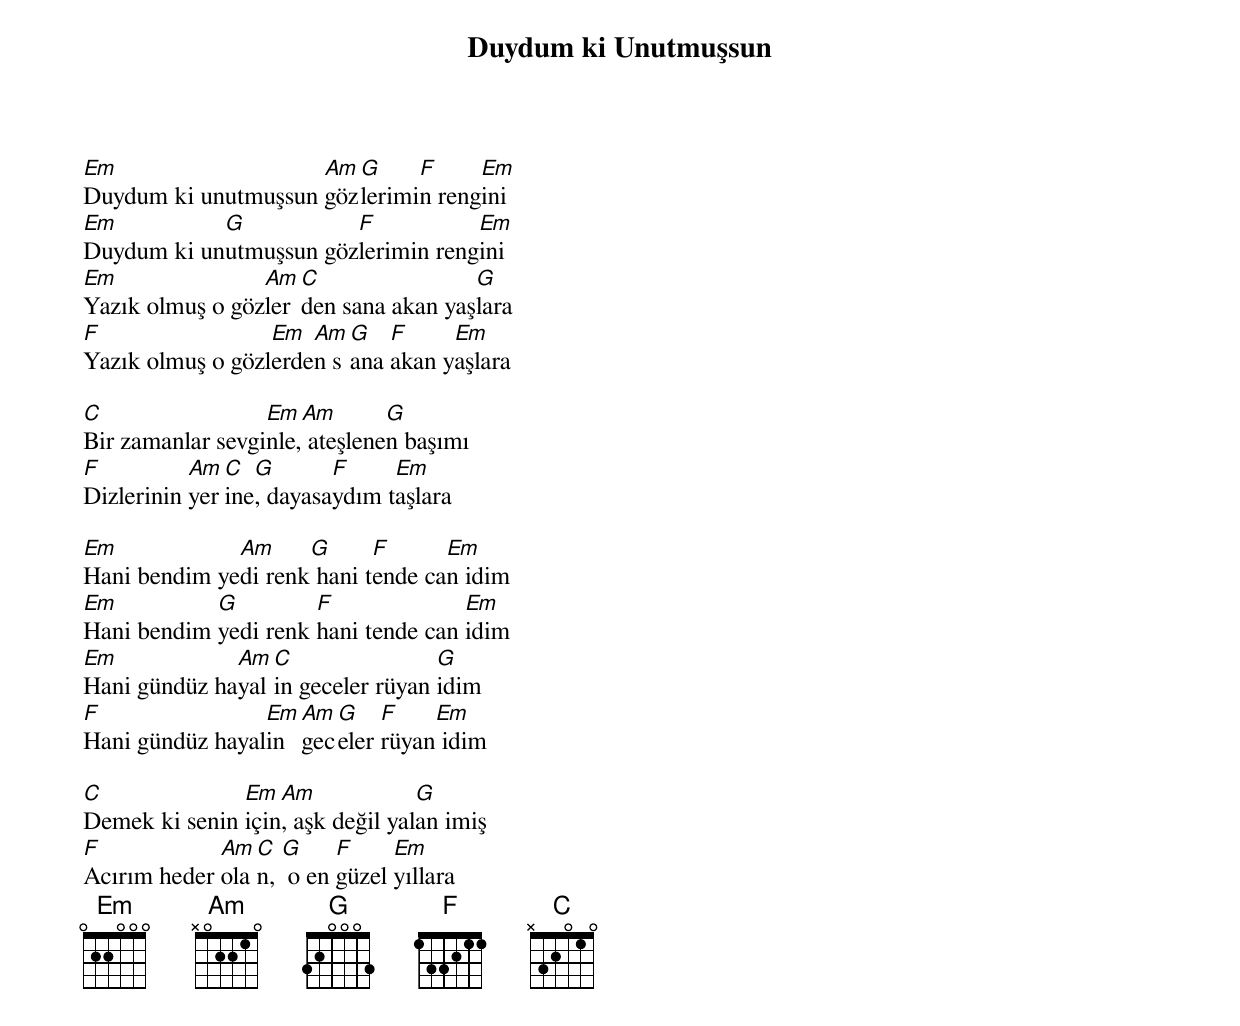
{title: Duydum ki Unutmuşsun}
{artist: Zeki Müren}

Em                   Am G     F     Em
Duydum ki unutmuşsun gözlerimin rengini
Em          G           F           Em
Duydum ki unutmuşsun gözlerimin rengini
Em               Am C                G
Yazık olmuş o gözlerden sana akan yaşlara
F                 Em  Am G   F     Em
Yazık olmuş o gözlerden sana akan yaşlara

C                 Em  Am       G
Bir zamanlar sevginle, ateşlenen başımı
F          Am C  G       F     Em
Dizlerinin yerine, dayasaydım taşlara

Em            Am     G      F      Em
Hani bendim yedi renk hani tende can idim
Em          G         F              Em
Hani bendim yedi renk hani tende can idim
Em            Am C                G
Hani gündüz hayalin geceler rüyan idim
F                Em Am G    F    Em
Hani gündüz hayalin geceler rüyan idim

C              Em  Am             G
Demek ki senin için, aşk değil yalan imiş
F            Am C  G     F     Em
Acırım heder olan,  o en güzel yıllara
